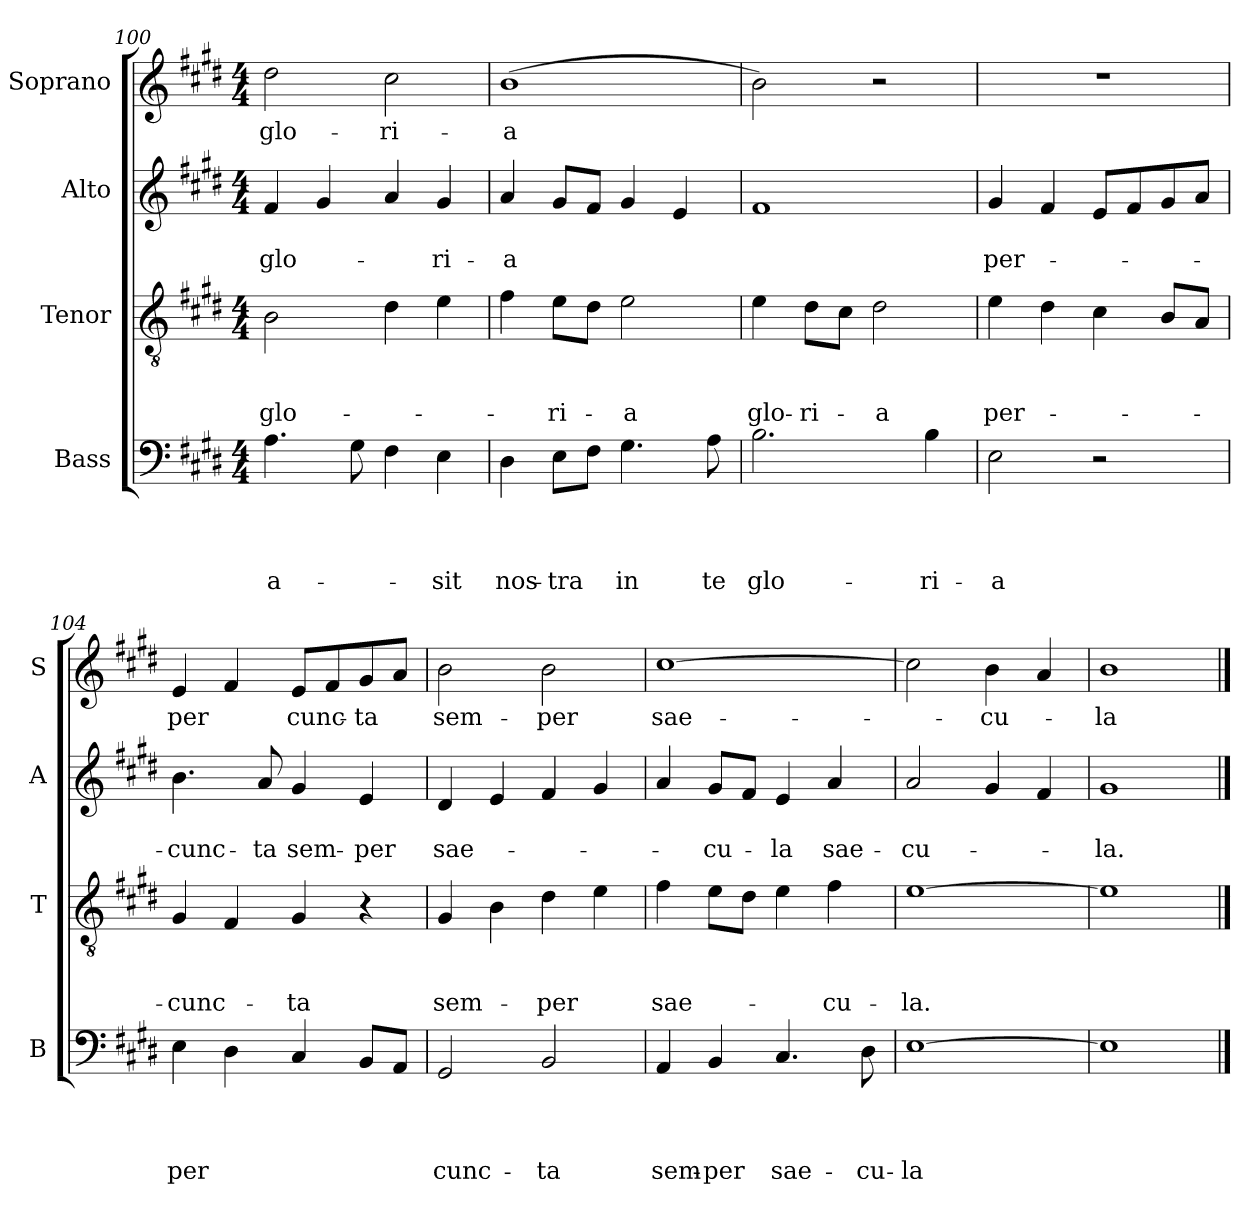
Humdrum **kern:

**kern	**text	**text	**text	**text	**kern	**text	**text	**text	**kern	**text	**text	**kern	**text
*part4	*part4	*part4	*part4	*part4	*part3	*part3	*part3	*part3	*part2	*part2	*part2	*part1	*part1
*staff4	*staff4	*staff4	*staff4	*staff4	*staff3	*staff3	*staff3	*staff3	*staff2	*staff2	*staff2	*staff1	*staff1
*I"Bass	*	*	*	*	*I"Tenor	*	*	*	*I"Alto	*	*	*I"Soprano	*
*I'B	*	*	*	*	*I'T	*	*	*	*I'A	*	*	*I'S	*
*clefF4	*	*	*	*	*clefGv2	*	*	*	*clefG2	*	*	*clefG2	*
*k[f#c#g#d#]	*	*	*	*	*k[f#c#g#d#]	*	*	*	*k[f#c#g#d#]	*	*	*k[f#c#g#d#]	*
*E:	*	*	*	*	*E:	*	*	*	*E:	*	*	*E:	*
*M4/4	*	*	*	*	*M4/4	*	*	*	*M4/4	*	*	*M4/4	*
=100	=100	=100	=100	=100	=100	=100	=100	=100	=100	=100	=100	=100	=100
!	!	!	!	!LO:LY:b	!	!	!	!LO:LY:b	!	!	!LO:LY:b	!	!LO:LY:b
4.A\	.	.	.	-a-	2B\	.	.	glo-	4f#/	.	glo-	2dd#\	glo-
.	.	.	.	.	.	.	.	.	4g#/	.	.	.	.
8G#\	.	.	.	.	.	.	.	.	.	.	.	.	.
!	!	!	!	!	!	!	!	!	!	!	!	!	!LO:LY:b
4F#\	.	.	.	.	4d#\	.	.	.	4a/	.	.	2cc#\	-ri-
!	!	!	!	!LO:LY:b	!	!	!	!	!	!	!LO:LY:b	!	!
4E\	.	.	.	-sit	4e\	.	.	.	4g#/	.	-ri-	.	.
=101	=101	=101	=101	=101	=101	=101	=101	=101	=101	=101	=101	=101	=101
!	!	!	!	!LO:LY:b	!	!	!	!	!	!	!LO:LY:b:rj	!	!LO:LY:b:rj
4D#\	.	.	.	nos-	4f#\	.	.	.	4a/	.	-a	(>1b	-a
!	!	!	!	!LO:LY:b	!	!	!	!LO:LY:b	!	!	!	!	!
8E\L	.	.	.	-tra	8e\L	.	.	-ri-	8g#/L	.	.	.	.
8F#\J	.	.	.	.	8d#\J	.	.	.	8f#/J	.	.	.	.
!	!	!	!	!LO:LY:b	!	!	!	!LO:LY:b	!	!	!	!	!
4.G#\	.	.	.	in	2e\	.	.	-a	4g#/	.	.	.	.
.	.	.	.	.	.	.	.	.	4e/	.	.	.	.
!	!	!	!	!LO:LY:b	!	!	!	!	!	!	!	!	!
8A\	.	.	.	te	.	.	.	.	.	.	.	.	.
=102	=102	=102	=102	=102	=102	=102	=102	=102	=102	=102	=102	=102	=102
!	!	!	!	!LO:LY:b	!	!	!	!LO:LY:b	!	!	!	!	!
2.B\	.	.	.	glo-	4e\	.	.	glo-	1f#	.	.	2b\)	.
!	!	!	!	!	!	!	!	!LO:LY:b	!	!	!	!	!
.	.	.	.	.	8d#\L	.	.	-ri-	.	.	.	.	.
.	.	.	.	.	8c#\J	.	.	.	.	.	.	.	.
!	!	!	!	!	!	!	!	!LO:LY:b	!	!	!	!	!
.	.	.	.	.	2d#\	.	.	-a	.	.	.	2r	.
!	!	!	!	!LO:LY:b	!	!	!	!	!	!	!	!	!
4B\	.	.	.	-ri-	.	.	.	.	.	.	.	.	.
=103	=103	=103	=103	=103	=103	=103	=103	=103	=103	=103	=103	=103	=103
!	!	!	!	!LO:LY:b	!	!	!	!LO:LY:b	!	!	!LO:LY:b	!	!
2E\	.	.	.	-a	4e\	.	.	per-	4g#/	.	per-	1r	.
.	.	.	.	.	4d#\	.	.	.	4f#/	.	.	.	.
2r	.	.	.	.	4c#\	.	.	.	8e/L	.	.	.	.
.	.	.	.	.	.	.	.	.	8f#/	.	.	.	.
.	.	.	.	.	8B/L	.	.	.	8g#/	.	.	.	.
.	.	.	.	.	8A/J	.	.	.	8a/J	.	.	.	.
!!LO:PB:g=z
=104	=104	=104	=104	=104	=104	=104	=104	=104	=104	=104	=104	=104	=104
!	!	!	!	!LO:LY:b	!	!	!	!LO:LY:b	!	!	!LO:LY:b	!	!LO:LY:b
4E\	.	.	.	per	4G#/	.	.	-cunc-	4.b\	.	-cunc-	4e/	per
4D#\	.	.	.	.	4F#/	.	.	.	.	.	.	4f#/	.
!	!	!	!	!	!	!	!	!	!	!	!LO:LY:b	!	!
.	.	.	.	.	.	.	.	.	8a/	.	-ta	.	.
!	!	!	!	!	!	!	!	!LO:LY:b	!	!	!LO:LY:b	!	!LO:LY:b
4C#/	.	.	.	.	4G#/	.	.	-ta	4g#/	.	sem-	8e/L	cunc-
.	.	.	.	.	.	.	.	.	.	.	.	8f#/	.
!	!	!	!	!	!	!	!	!	!	!	!LO:LY:b	!	!LO:LY:b
8BB/L	.	.	.	.	4r	.	.	.	4e/	.	-per	8g#/	-ta
8AA/J	.	.	.	.	.	.	.	.	.	.	.	8a/J	.
=105	=105	=105	=105	=105	=105	=105	=105	=105	=105	=105	=105	=105	=105
!	!	!	!	!LO:LY:b	!	!	!	!LO:LY:b	!	!	!LO:LY:b	!	!LO:LY:b
2GG#/	.	.	.	cunc-	4G#/	.	.	sem-	4d#/	.	sae-	2b\	sem-
.	.	.	.	.	4B\	.	.	.	4e/	.	.	.	.
!	!	!	!	!LO:LY:b	!	!	!	!LO:LY:b	!	!	!	!	!LO:LY:b
2BB/	.	.	.	-ta	4d#\	.	.	-per	4f#/	.	.	2b\	-per
.	.	.	.	.	4e\	.	.	.	4g#/	.	.	.	.
=106	=106	=106	=106	=106	=106	=106	=106	=106	=106	=106	=106	=106	=106
!	!	!	!	!LO:LY:b	!	!	!	!LO:LY:b	!	!	!	!	!LO:LY:b
4AA/	.	.	.	sem-	4f#\	.	.	sae-	4a/	.	.	[>1cc#	sae-
!	!	!	!	!LO:LY:b	!	!	!	!	!	!	!LO:LY:b	!	!
4BB/	.	.	.	-per	8e\L	.	.	.	8g#/L	.	-cu-	.	.
.	.	.	.	.	8d#\J	.	.	.	8f#/J	.	.	.	.
!	!	!	!	!LO:LY:b	!	!	!	!	!	!	!LO:LY:b	!	!
4.C#/	.	.	.	sae-	4e\	.	.	.	4e/	.	-la	.	.
!	!	!	!	!	!	!	!	!LO:LY:b	!	!	!LO:LY:b	!	!
.	.	.	.	.	4f#\	.	.	-cu-	4a/	.	sae-	.	.
!	!	!	!	!LO:LY:b	!	!	!	!	!	!	!	!	!
8D#\	.	.	.	-cu-	.	.	.	.	.	.	.	.	.
=107	=107	=107	=107	=107	=107	=107	=107	=107	=107	=107	=107	=107	=107
!	!	!	!	!LO:LY:b	!	!	!	!LO:LY:b	!	!	!LO:LY:b	!	!
[>1E	.	.	.	-la	[>1e	.	.	-la.	2a/	.	-cu-	2cc#\]	.
!	!	!	!	!	!	!	!	!	!	!	!	!	!LO:LY:b
.	.	.	.	.	.	.	.	.	4g#/	.	.	4b\	-cu-
.	.	.	.	.	.	.	.	.	4f#/	.	.	4a/	.
=108	=108	=108	=108	=108	=108	=108	=108	=108	=108	=108	=108	=108	=108
!	!	!	!	!	!	!	!	!	!	!	!LO:LY:b	!	!LO:LY:b
1E]	.	.	.	.	1e]	.	.	.	1g#	.	-la.	1b	-la
==	==	==	==	==	==	==	==	==	==	==	==	==	==
*-	*-	*-	*-	*-	*-	*-	*-	*-	*-	*-	*-	*-	*-
